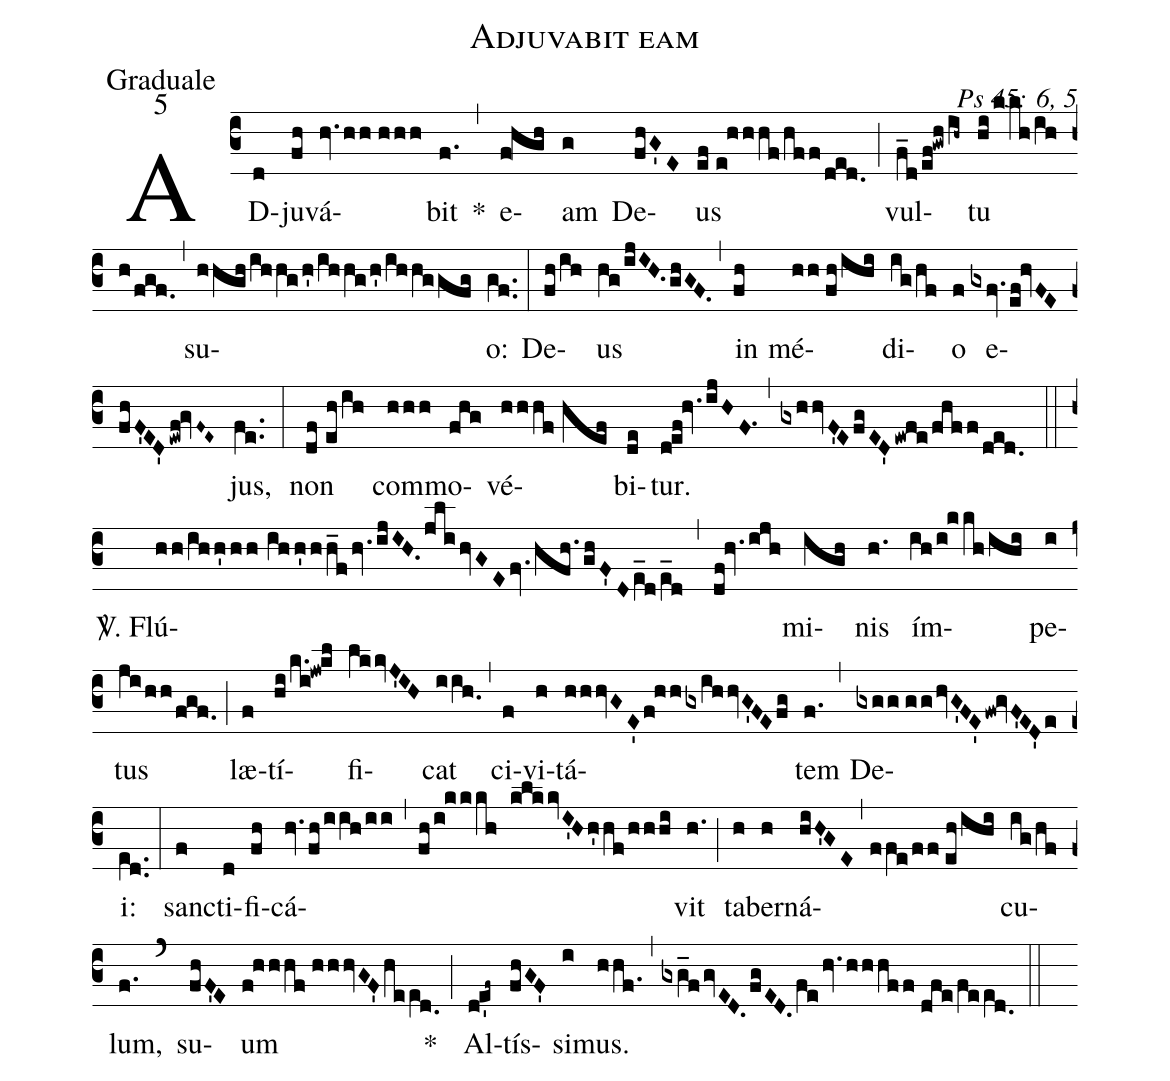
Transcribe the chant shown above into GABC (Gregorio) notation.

name: Adjuvabit eam;
office-part: Graduale;
mode: 5;
commentary: Ps 45: 6, 5;
%%
(c3) AD(d)ju(fh)vá(hv.hh//hhh)bit(f.) *(,) e(f!hgh)am(g) De(fhG'E)us(ef//e!hhhf/hff/ded.) (;) vul(f_d/ef!gwh/ih~)tu(hi/kkh/ihh/fgf.) (,) su(hhghihhg/h'/ihhg/h'/ihhggfg)o:(gf..) (:)
De(fh/ih)us(hg/ijIH.ghGF.) (,) in(fh) mé(hh//fh/ihi)di(ig/hf)o(f) e(gxfv.ef!hvFEfhF'ED'ewf!gvF~E~)jus,(fe..) (:)
non(df//eh/ih) com(hhh)mo(fhg)vé(hhhf//hef)bi(de)tur.(def!hv.ijHF.1) (,) (gxhhvF'EfgED'ewfe/fhff/ded.) (::)
<sp>V/</sp>. Flú(hh/ihh'hh//!ih/!h'hh_fhv.ijIH.jlihvGEfv.hfh./ghF'De_[ll:1]d/e_[ll:1]d,df!hv.ijh)mi(igh)nis(h.) ím(ih/i!kkh/ihi)pe(i)tus(jihh/fgf.) (;) læ(f)tí(hi/k.i!jw!kl)fi(lkkvJ'IH)cat(iih.0) (,) ci(f)vi(h)tá(hhhvGE'f!hhgxihhvG'FEfg)tem(f.) (,) De(gxgg//gghvG'FE'fw!gvF'ED'e)i:(e[ll:1]d..) (:)
sanc(f)ti(d)fi(fh)cá(hv.fh/iih/ii,fh/i!kkkh klkkvI'Hh'hf/hhhi)vit(h.) (;) ta(h)ber(h)ná(hiH'GE,ffe/ff//eh/ihi)cu(ig/hf)lum,(f.) (`) su(fhF'E)um(f!hhhf//hhhvGF'hee[ll:1]d.0) *(;)
Al(de'f~)tís(fhGF')si(i)mus.(hhf.) (,) (gxg_fgvED.fgED.fehv.hhhff//dfe/fee[ll:1]d.0) (::)
